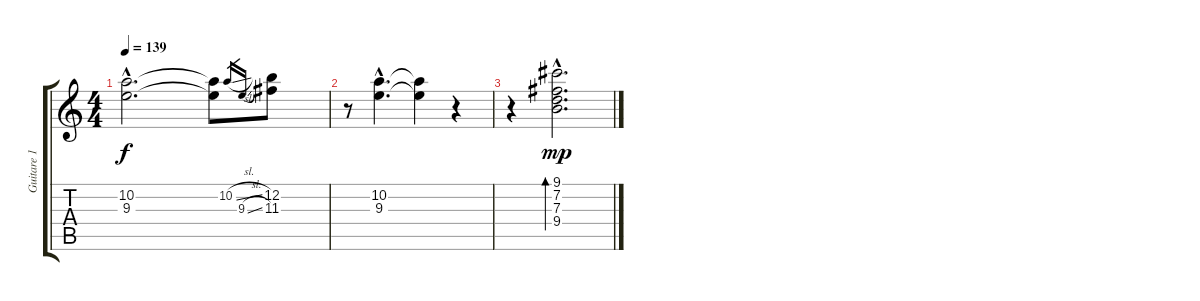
\track ("Guitare 1" "Guitare 1") {instrument electricguitarjazz}
\staff {score tabs}
\tuning (E4 B3 G3 D3 A2 E2) {hide}
\ts (4 4)
\tempo 139
\clef g2
\ks c
(10.2{hac} 9.3{hac}).2{d dy f} (10.2{t} 9.3{t}).8 10.2{sl}.16{gr} 9.3{sl}.16{gr} (12.2 11.3).8 |
r.8 (10.2{hac} 9.3{hac}).4{d} (10.2{t} 9.3{t}).4 r.4 |
r.4 (9.1{hac} 7.2{hac} 7.3{hac} 9.4{hac}).2{d bd 60 dy mp}
